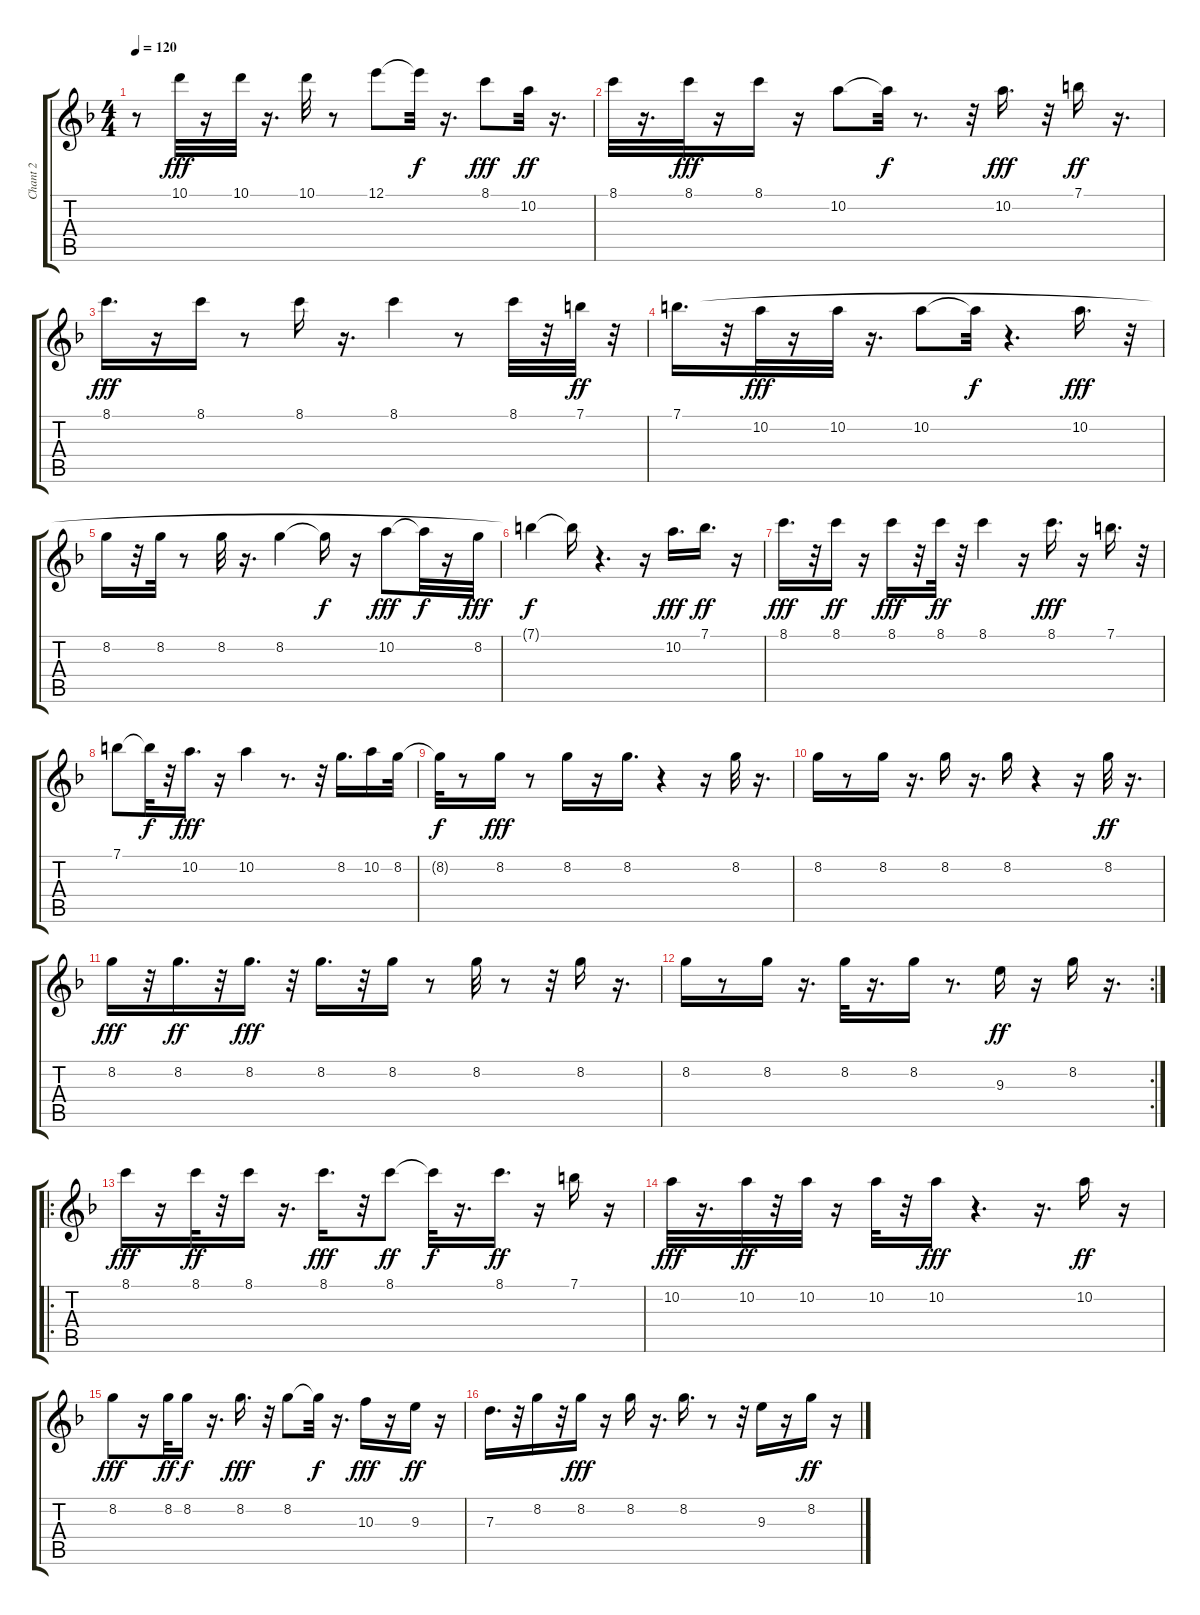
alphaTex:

\track ("Chant 2" "Chant 2") {instrument electricguitarjazz}
\staff {score tabs}
\tuning (E4 B3 G3 D3 A2 E2) {hide}
\ts (4 4)
\tempo 120
\clef g2
\ks f
r.8{dy fff} 10.1.32 r.16 10.1.32 r.16{d} 10.1.32 r.8 12.1.8 12.1{t}.32{dy f} r.16{d} 8.1.8{dy fff} 10.2.32{dy ff} r.16{d} |
8.1.32 r.16{d} 8.1.32{dy fff} r.16 8.1.16 r.16 10.2.8 10.2{t}.32{dy f} r.8{d} r.32 10.2.16{d dy fff} r.32 7.1.16{dy ff} r.16{d} |
8.1.16{d dy fff} r.16 8.1.16 r.8 8.1.16 r.16{d} 8.1.4 r.8 8.1.32 r.32 7.1.32{dy ff} r.32 |
7.1.16{d} r.32 10.2.32{dy fff} r.16 10.2.32 r.16{d} 10.2.8 10.2{t}.32{dy f} r.4{d} 10.2.16{d dy fff} r.32 |
8.2.16 r.32 8.2.32 r.8 8.2.32 r.16{d} 8.2.4 8.2{t}.16{dy f} r.16 10.2.8{dy fff} 10.2{t}.32{dy f} r.16 8.2.32{dy fff} |
7.1{t}.4{dy f} 7.1{t}.16 r.4{d} r.16 10.2.16{d dy fff} 7.1.16{d dy ff} r.16 |
8.1.16{d dy fff} r.32 8.1.16{dy ff} r.16 8.1.16{dy fff} r.32 8.1.32{dy ff} r.32 8.1.4 r.16 8.1.16{d dy fff} r.16 7.1.16{d} r.32 |
7.1.8 7.1{t}.32{dy f} r.32 10.2.16{d dy fff} r.16 10.2.4 r.8{d} r.32 8.2.16{d} 10.2.16 8.2.32 |
8.2{t}.32{dy f} r.8 8.2.16{dy fff} r.8 8.2.16 r.16 8.2.16{d} r.4 r.16 8.2.32 r.16{d} |
8.2.16 r.8 8.2.16 r.16{d} 8.2.16 r.16{d} 8.2.16 r.4 r.16 8.2.32{dy ff} r.16{d} |
8.2.16{dy fff} r.32 8.2.16{d dy ff} r.32 8.2.16{d dy fff} r.32 8.2.16{d} r.32 8.2.16 r.8 8.2.32 r.8 r.32 8.2.16 r.16{d} |
\rc 2
8.2.16 r.8 8.2.16 r.16{d} 8.2.32 r.16{d} 8.2.16 r.8{d} 9.3.16{dy ff} r.16 8.2.16 r.16{d} |
\ro
8.1.16{dy fff} r.16 8.1.32{dy ff} r.32 8.1.16 r.16{d} 8.1.16{d dy fff} r.32 8.1.8{dy ff} 8.1{t}.32{dy f} r.16{d} 8.1.16{d dy ff} r.16 7.1.16 r.16 |
10.2.32{dy fff} r.16{d} 10.2.32{dy ff} r.32 10.2.32 r.16 10.2.32 r.32 10.2.16{dy fff} r.4{d} r.16{d} 10.2.16{dy ff} r.16 |
8.2.8{dy fff} r.16 8.2.32{dy ff} 8.2.16{dy f} r.16{d} 8.2.16{d dy fff} r.32 8.2.8 8.2{t}.32{dy f} r.16{d} 10.3.16{dy fff} r.16 9.3.16{dy ff} r.16 |
7.3.16{d} r.32 8.2.16 r.32 8.2.16{dy fff} r.16 8.2.16 r.16{d} 8.2.16{d} r.8 r.32 9.3.16 r.16 8.2.16{dy ff} r.16
